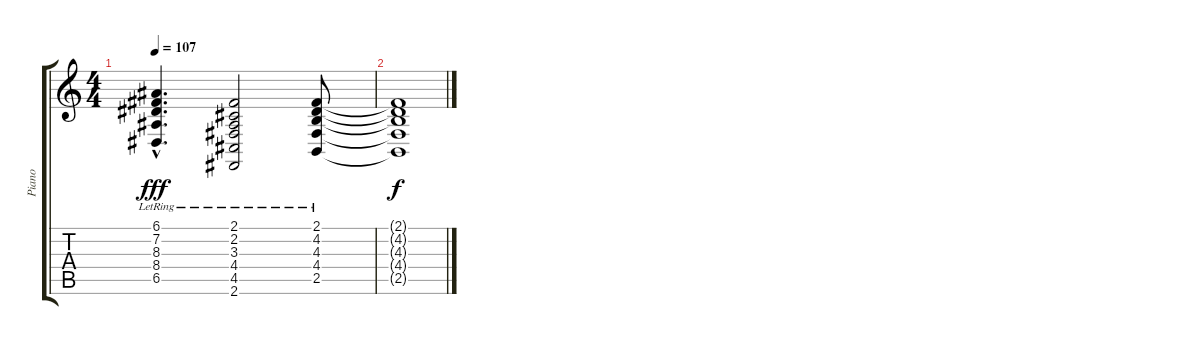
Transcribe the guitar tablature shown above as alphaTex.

\track ("Piano" "Piano") {instrument acousticgrandpiano}
\staff {score tabs}
\tuning (E4 B3 G3 D3 A2 E2) {hide}
\ts (4 4)
\tempo 107
\clef g2
\ks c
(6.1{hac lr} 7.2{hac lr} 8.3{hac lr} 8.4{hac lr} 6.5{hac lr}).4{d dy fff} (2.1{lr} 2.2{lr} 3.3{lr} 4.4{lr} 4.5{lr} 2.6{lr}).2 (2.1{lr} 4.2{lr} 4.3{lr} 4.4{lr} 2.5{lr}).8 |
(2.1{t} 4.2{t} 4.3{t} 4.4{t} 2.5{t}).1{dy f}
